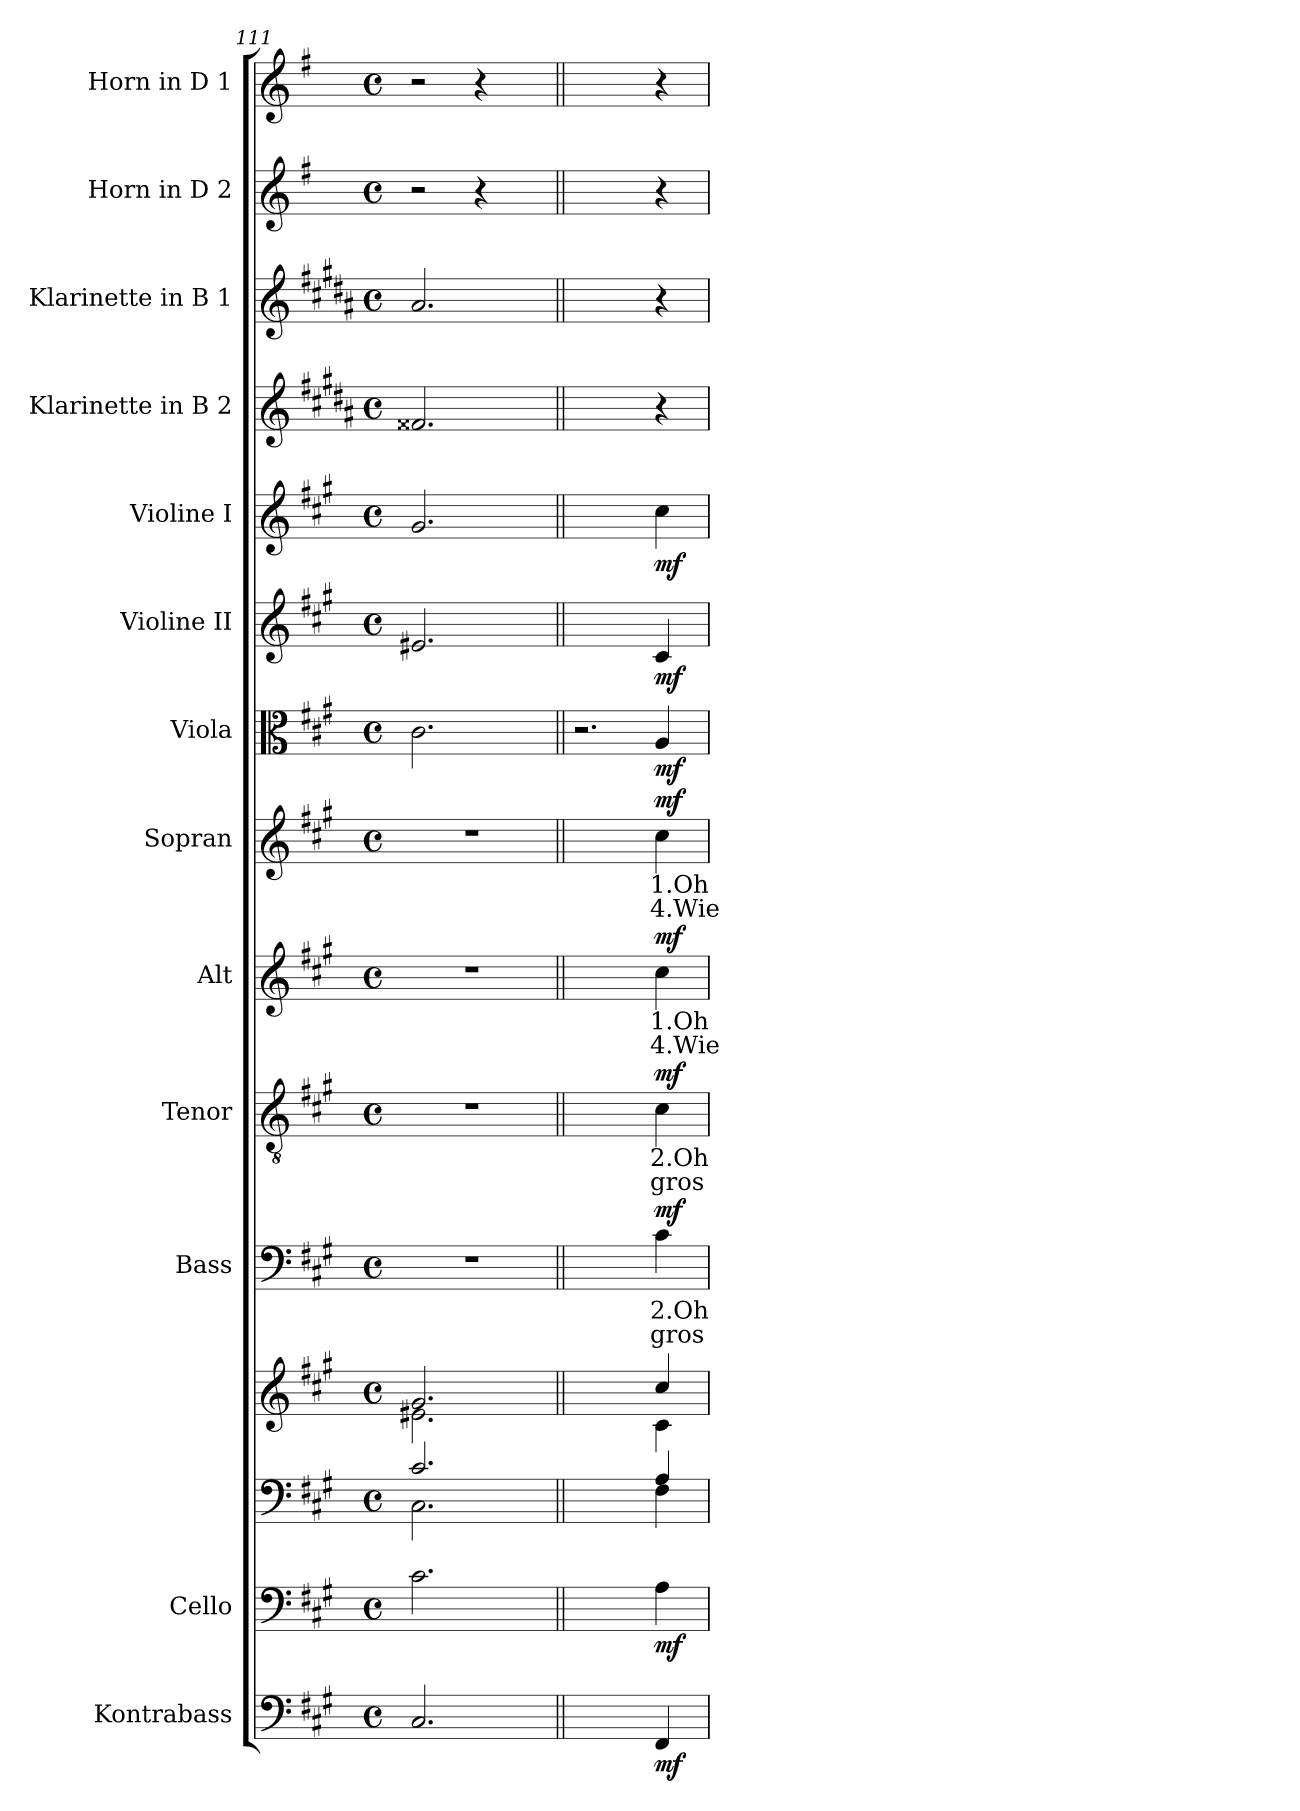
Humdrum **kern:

**kern	**dynam	**kern	**dynam	**kern	**kern	**kern	**text	**text	**dynam	**kern	**text	**text	**dynam	**kern	**text	**text	**dynam	**kern	**text	**text	**dynam	**kern	**dynam	**kern	**dynam	**kern	**dynam	**kern	**kern	**kern	**kern
*part14	*part14	*part13	*part13	*part12	*part12	*part11	*part11	*part11	*part11	*part10	*part10	*part10	*part10	*part9	*part9	*part9	*part9	*part8	*part8	*part8	*part8	*part7	*part7	*part6	*part6	*part5	*part5	*part4	*part3	*part2	*part1
*staff15	*staff15	*staff14	*staff14	*staff13	*staff12	*staff11	*staff11	*staff11	*staff11	*staff10	*staff10	*staff10	*staff10	*staff9	*staff9	*staff9	*staff9	*staff8	*staff8	*staff8	*staff8	*staff7	*staff7	*staff6	*staff6	*staff5	*staff5	*staff4	*staff3	*staff2	*staff1
*I"Kontrabass	*	*I"Cello	*	*	*	*I"Bass	*	*	*	*I"Tenor	*	*	*	*I"Alt	*	*	*	*I"Sopran	*	*	*	*I"Viola	*	*I"Violine II	*	*I"Violine I	*	*I"Klarinette in B 2	*I"Klarinette in B 1	*I"Horn in D 2	*I"Horn in D 1
*I'Kb.	*	*	*	*	*	*I'B	*	*	*	*I'T	*	*	*	*I'A	*	*	*	*I'S	*	*	*	*I'Vla.	*	*I'Vl. II	*	*I'Vl. I	*	*	*	*I'Hrn. 2	*I'Hrn. 1
*clefF4	*	*clefF4	*	*clefF4	*clefG2	*clefF4	*	*	*	*clefGv2	*	*	*	*clefG2	*	*	*	*clefG2	*	*	*	*clefC3	*	*clefG2	*	*clefG2	*	*clefG2	*clefG2	*clefG2	*clefG2
*ITrd7c12	*	*	*	*	*	*	*	*	*	*	*	*	*	*	*	*	*	*	*	*	*	*	*	*	*	*	*	*ITrd1c2	*ITrd1c2	*ITrd-1c-2	*ITrd-1c-2
*k[f#c#g#]	*	*k[f#c#g#]	*	*k[f#c#g#]	*k[f#c#g#]	*k[f#c#g#]	*	*	*	*k[f#c#g#]	*	*	*	*k[f#c#g#]	*	*	*	*k[f#c#g#]	*	*	*	*k[f#c#g#]	*	*k[f#c#g#]	*	*k[f#c#g#]	*	*k[f#c#g#]	*k[f#c#g#]	*k[f#c#g#]	*k[f#c#g#]
*A:	*	*A:	*	*A:	*A:	*A:	*	*	*	*A:	*	*	*	*A:	*	*	*	*A:	*	*	*	*A:	*	*A:	*	*A:	*	*A:	*A:	*A:	*A:
*M4/4	*	*M4/4	*	*M4/4	*M4/4	*M4/4	*	*	*	*M4/4	*	*	*	*M4/4	*	*	*	*M4/4	*	*	*	*M4/4	*	*M4/4	*	*M4/4	*	*M4/4	*M4/4	*M4/4	*M4/4
*met(c)	*	*met(c)	*	*met(c)	*met(c)	*met(c)	*	*	*	*met(c)	*	*	*	*met(c)	*	*	*	*met(c)	*	*	*	*met(c)	*	*met(c)	*	*met(c)	*	*met(c)	*met(c)	*met(c)	*met(c)
=111	=111	=111	=111	=111	=111	=111	=111	=111	=111	=111	=111	=111	=111	=111	=111	=111	=111	=111	=111	=111	=111	=111	=111	=111	=111	=111	=111	=111	=111	=111	=111
*	*	*	*	*^	*^	*	*	*	*	*	*	*	*	*	*	*	*	*	*	*	*	*	*	*	*	*	*	*	*	*	*
2.CC#/	.	2.c#\	.	2.c#/	2.C#\	2.g#/	2.e#X\	1r	.	.	.	1r	.	.	.	1r	.	.	.	1r	.	.	.	2.c#\	.	2.e#X/	.	2.g#/	.	2.e#X/	2.g#/	2r	2r
.	.	.	.	.	.	.	.	.	.	.	.	.	.	.	.	.	.	.	.	.	.	.	.	.	.	.	.	.	.	.	.	4r	4r
4ryy	.	4ryy	.	4ryy	4ryy	4ryy	4ryy	.	.	.	.	.	.	.	.	.	.	.	.	.	.	.	.	4ryy	.	4ryy	.	4ryy	.	4ryy	4ryy	4ryy	4ryy
=112||	=112||	=112||	=112||	=112||	=112||	=112||	=112||	=112||	=112||	=112||	=112||	=112||	=112||	=112||	=112||	=112||	=112||	=112||	=112||	=112||	=112||	=112||	=112||	=112||	=112||	=112||	=112||	=112||	=112||	=112||	=112||	=112||	=112||
2.ryy	.	2.ryy	.	2.ryy	2.ryy	2.ryy	2.ryy	2.ryy	.	.	.	2.ryy	.	.	.	2.ryy	.	.	.	2.ryy	.	.	.	2.r	.	2.ryy	.	2.ryy	.	2.ryy	2.ryy	2.ryy	2.ryy
!	!LO:DY:b	!	!LO:DY:b	!	!	!	!	!	!LO:LY:b	!LO:LY:b	!LO:DY:a	!	!LO:LY:b	!LO:LY:b	!LO:DY:a	!	!LO:LY:b	!LO:LY:b	!LO:DY:a	!	!LO:LY:b	!LO:LY:b	!LO:DY:a	!	!LO:DY:b	!	!LO:DY:b	!	!LO:DY:b	!	!	!	!
4FFF#/	mf	4A\	mf	4A/	4F#\	4cc#/	4c#\	4c#\	2.Oh	gros-	mf	4c#\	2.Oh	gros-	mf	4cc#\	1.Oh	4.Wie	mf	4cc#\	1.Oh	4.Wie	mf	4A/	mf	4c#/	mf	4cc#\	mf	4r	4r	4r	4r
*	*	*	*	*v	*v	*	*	*	*	*	*	*	*	*	*	*	*	*	*	*	*	*	*	*	*	*	*	*	*	*	*	*	*
*	*	*	*	*	*v	*v	*	*	*	*	*	*	*	*	*	*	*	*	*	*	*	*	*	*	*	*	*	*	*	*	*	*
=	=	=	=	=	=	=	=	=	=	=	=	=	=	=	=	=	=	=	=	=	=	=	=	=	=	=	=	=	=	=	=
*-	*-	*-	*-	*-	*-	*-	*-	*-	*-	*-	*-	*-	*-	*-	*-	*-	*-	*-	*-	*-	*-	*-	*-	*-	*-	*-	*-	*-	*-	*-	*-
